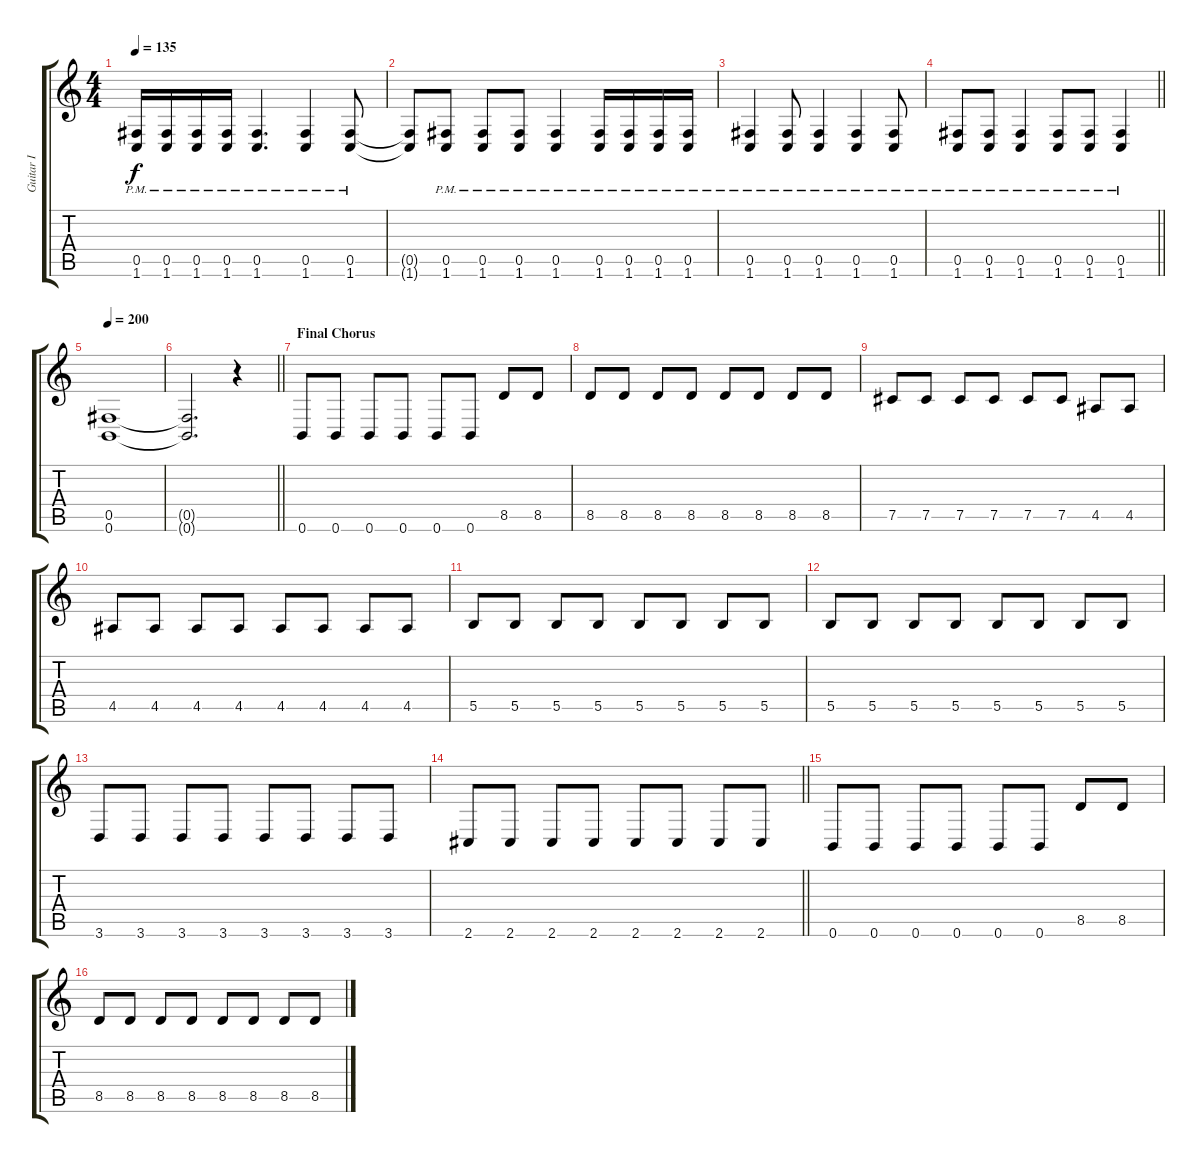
\track ("Guitar I" "Guitar I") {instrument distortionguitar}
\staff {score tabs}
\tuning (Db4 Ab3 E3 B2 Gb2 B1) {hide}
\ts (4 4)
\tempo 135
\clef g2
\ks c
(0.5{pm} 1.6{pm}).16{dy f} (0.5{pm} 1.6{pm}).16 (0.5{pm} 1.6{pm}).16 (0.5{pm} 1.6{pm}).16 (0.5{pm} 1.6{pm}).4{d} (0.5{pm} 1.6).4 (0.5{pm} 1.6{pm}).8 |
(0.5{t} 1.6{t}).8 (0.5{pm} 1.6{pm}).8 (0.5{pm} 1.6{pm}).8 (0.5{pm} 1.6{pm}).8 (0.5{pm} 1.6{pm}).4 (0.5{pm} 1.6{pm}).16 (0.5{pm} 1.6{pm}).16 (0.5{pm} 1.6{pm}).16 (0.5{pm} 1.6{pm}).16 |
(0.5{pm} 1.6{pm}).4 (0.5{pm} 1.6{pm}).8 (0.5{pm} 1.6{pm}).4 (0.5{pm} 1.6{pm}).4 (0.5{pm} 1.6{pm}).8 |
\barLineRight lightlight
(0.5{pm} 1.6{pm}).8 (0.5{pm} 1.6{pm}).8 (0.5{pm} 1.6{pm}).4 (0.5{pm} 1.6{pm}).8 (0.5{pm} 1.6{pm}).8 (0.5{pm} 1.6{pm}).4 |
\tempo 200
(0.5 0.6).1 |
\barLineRight lightlight
(0.5{t} 0.6{t}).2{d} r.4 |
\section ("" "Final Chorus")
0.6.8 0.6.8 0.6.8 0.6.8 0.6.8 0.6.8 8.5.8 8.5.8 |
8.5.8 8.5.8 8.5.8 8.5.8 8.5.8 8.5.8 8.5.8 8.5.8 |
7.5.8 7.5.8 7.5.8 7.5.8 7.5.8 7.5.8 4.5.8 4.5.8 |
4.5.8 4.5.8 4.5.8 4.5.8 4.5.8 4.5.8 4.5.8 4.5.8 |
5.5.8 5.5.8 5.5.8 5.5.8 5.5.8 5.5.8 5.5.8 5.5.8 |
5.5.8 5.5.8 5.5.8 5.5.8 5.5.8 5.5.8 5.5.8 5.5.8 |
3.6.8 3.6.8 3.6.8 3.6.8 3.6.8 3.6.8 3.6.8 3.6.8 |
\barLineRight lightlight
2.6.8 2.6.8 2.6.8 2.6.8 2.6.8 2.6.8 2.6.8 2.6.8 |
0.6.8 0.6.8 0.6.8 0.6.8 0.6.8 0.6.8 8.5.8 8.5.8 |
8.5.8 8.5.8 8.5.8 8.5.8 8.5.8 8.5.8 8.5.8 8.5.8
